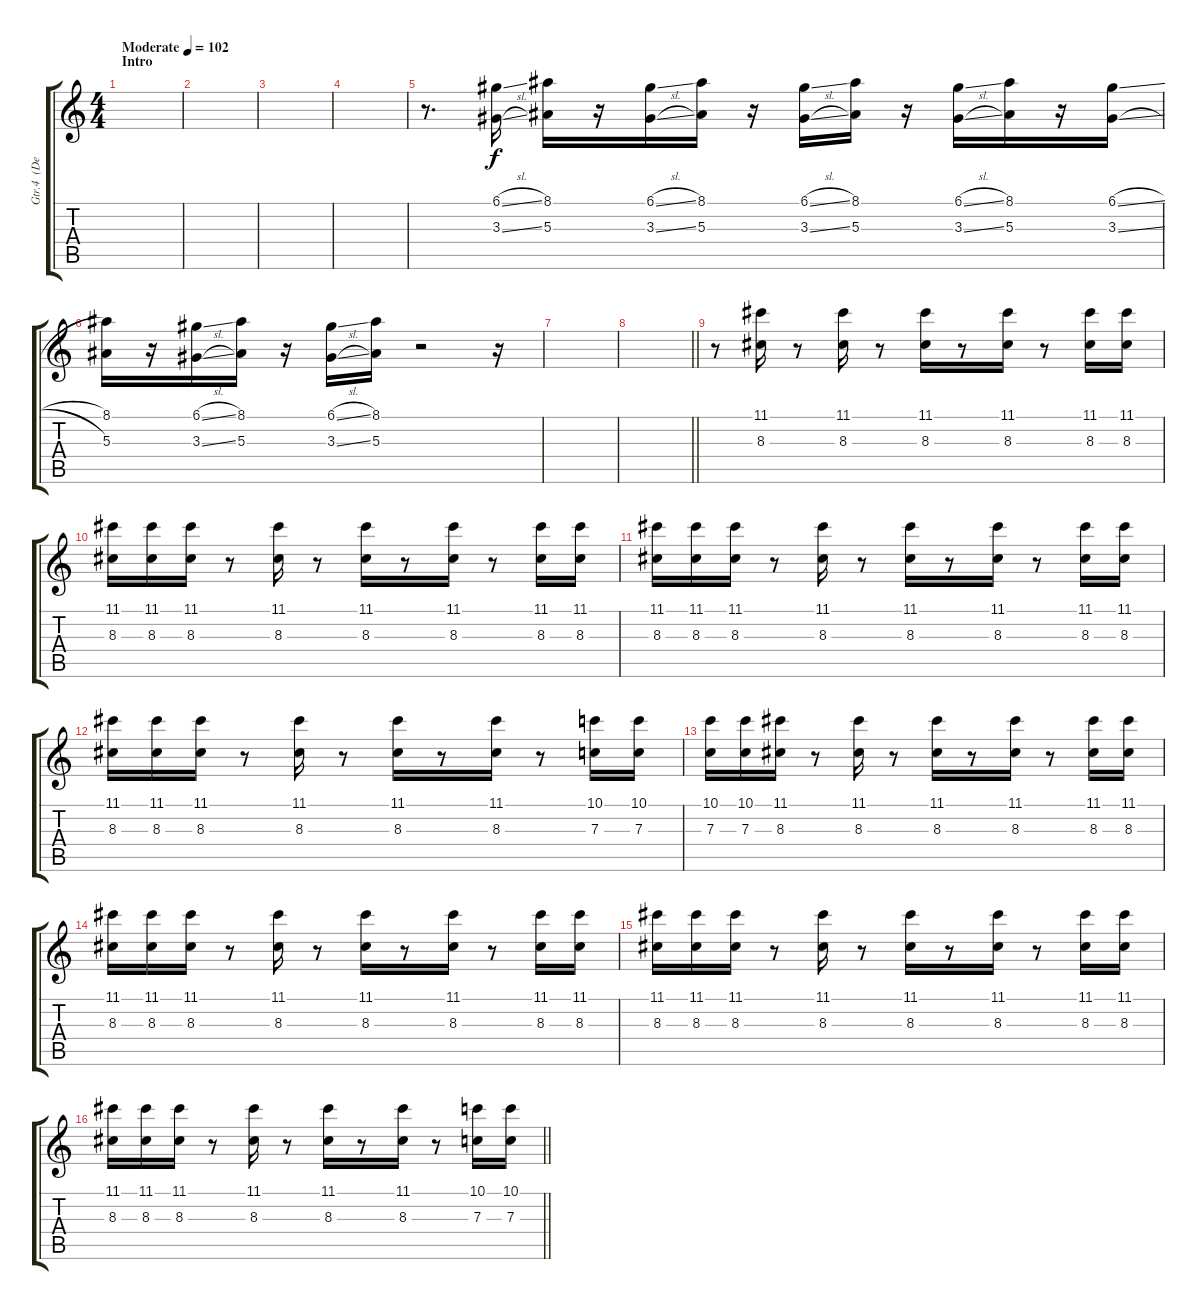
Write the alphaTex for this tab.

\track ("Gtr.4  (Delay)" "Gtr.4  (De") {instrument distortionguitar}
\staff {score tabs}
\tuning (D4 A3 F3 C3 G2 C2) {hide}
\ts (4 4)
\section ("" "Intro")
\tempo (102 "Moderate")
\clef g2
\ks c
|
|
|
|
r.8{d} (6.1{sl} 3.3{sl}).16{volume 12} (8.1 5.3).16 r.16 (6.1{sl} 3.3{sl}).16{volume 10} (8.1 5.3).16 r.16 (6.1{sl} 3.3{sl}).16{volume 8} (8.1 5.3).16 r.16 (6.1{sl} 3.3{sl}).16{volume 7} (8.1 5.3).16 r.16 (6.1{sl} 3.3{sl}).16{volume 5} |
(8.1 5.3).16 r.16 (6.1{sl} 3.3{sl}).16{volume 3} (8.1 5.3).16 r.16 (6.1{sl} 3.3{sl}).16{volume 2} (8.1 5.3).16 r.2 r.16 |
|
\barLineRight lightlight
|
r.8{volume 8} (11.1 8.3).16 r.8 (11.1 8.3).16 r.8 (11.1 8.3).16 r.8 (11.1 8.3).16 r.8 (11.1 8.3).16 (11.1 8.3).16 |
(11.1 8.3).16 (11.1 8.3).16 (11.1 8.3).16 r.8 (11.1 8.3).16 r.8 (11.1 8.3).16 r.8 (11.1 8.3).16 r.8 (11.1 8.3).16 (11.1 8.3).16 |
(11.1 8.3).16 (11.1 8.3).16 (11.1 8.3).16 r.8 (11.1 8.3).16 r.8 (11.1 8.3).16 r.8 (11.1 8.3).16 r.8 (11.1 8.3).16 (11.1 8.3).16 |
(11.1 8.3).16 (11.1 8.3).16 (11.1 8.3).16 r.8 (11.1 8.3).16 r.8 (11.1 8.3).16 r.8 (11.1 8.3).16 r.8 (10.1 7.3).16 (10.1 7.3).16 |
(10.1 7.3).16 (10.1 7.3).16 (11.1 8.3).16 r.8 (11.1 8.3).16 r.8 (11.1 8.3).16 r.8 (11.1 8.3).16 r.8 (11.1 8.3).16 (11.1 8.3).16 |
(11.1 8.3).16 (11.1 8.3).16 (11.1 8.3).16 r.8 (11.1 8.3).16 r.8 (11.1 8.3).16 r.8 (11.1 8.3).16 r.8 (11.1 8.3).16 (11.1 8.3).16 |
(11.1 8.3).16 (11.1 8.3).16 (11.1 8.3).16 r.8 (11.1 8.3).16 r.8 (11.1 8.3).16 r.8 (11.1 8.3).16 r.8 (11.1 8.3).16 (11.1 8.3).16 |
\barLineRight lightlight
(11.1 8.3).16 (11.1 8.3).16 (11.1 8.3).16 r.8 (11.1 8.3).16 r.8 (11.1 8.3).16 r.8 (11.1 8.3).16 r.8 (10.1 7.3).16 (10.1 7.3).16
